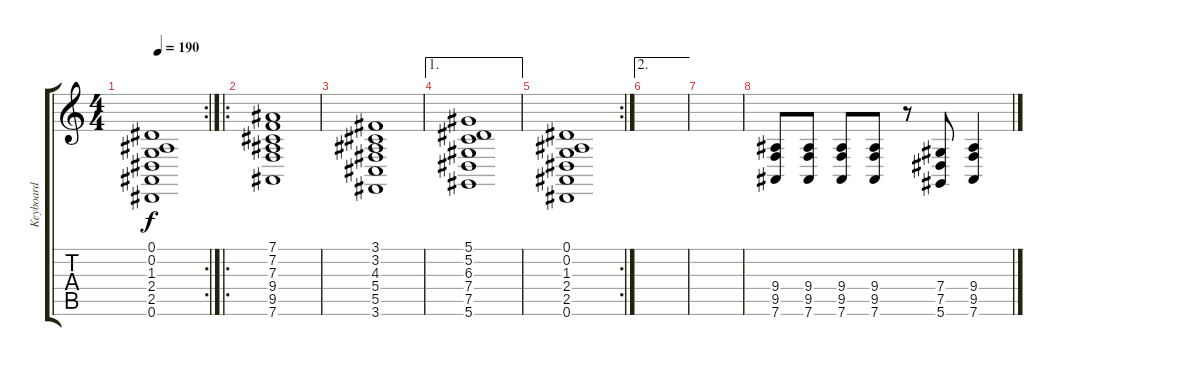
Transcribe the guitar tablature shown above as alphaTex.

\track ("Keyboard" "Keyboard") {instrument stringensemble1}
\staff {score tabs}
\tuning (Eb4 Bb3 Gb3 Db3 Ab2 Eb2) {hide}
\rc 2
\ts (4 4)
\tempo 190
\clef g2
\ks c
(0.1 0.2 1.3 2.4 2.5 0.6).1{dy f} |
\ro
(7.1 7.2 7.3 9.4 9.5 7.6).1 |
(3.1 3.2 4.3 5.4 5.5 3.6).1 |
\ae 1
(5.1 5.2 6.3 7.4 7.5 5.6).1 |
\rc 2
(0.1 0.2 1.3 2.4 2.5 0.6).1 |
\ae 2
|
|
(9.4 9.5 7.6).8 (9.4 9.5 7.6).8 (9.4 9.5 7.6).8 (9.4 9.5 7.6).8 r.8 (7.4 7.5 5.6).8 (9.4 9.5 7.6).4
